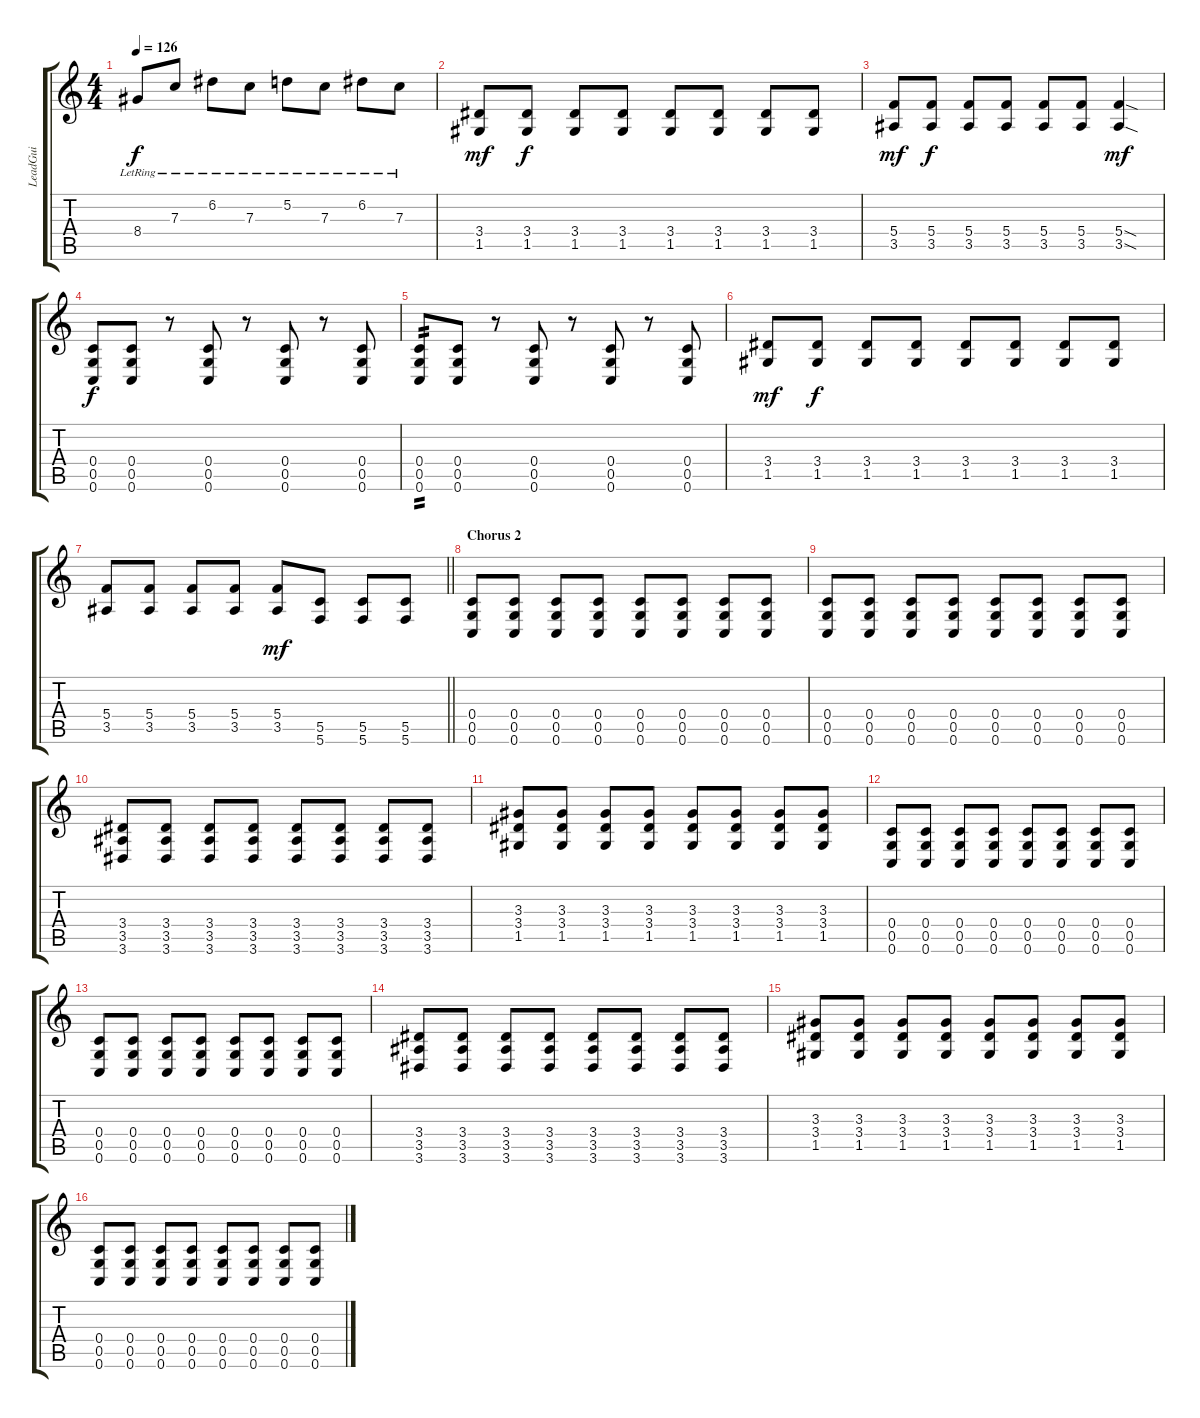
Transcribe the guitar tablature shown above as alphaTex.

\track ("LeadGui" "LeadGui") {instrument distortionguitar}
\staff {score tabs}
\tuning (D4 A3 F3 C3 G2 C2) {hide}
\ts (4 4)
\tempo 126
\clef g2
\ks c
8.4{lr}.8{dy f} 7.3{lr}.8 6.2{lr}.8 7.3{lr}.8 5.2{lr}.8 7.3{lr}.8 6.2{lr}.8 7.3{lr}.8 |
(3.4 1.5).8{dy mf volume 14 instrument distortionguitar} (3.4 1.5).8{dy f} (3.4 1.5).8 (3.4 1.5).8 (3.4 1.5).8 (3.4 1.5).8 (3.4 1.5).8 (3.4 1.5).8 |
(5.4 3.5).8{dy mf} (5.4 3.5).8{dy f} (5.4 3.5).8 (5.4 3.5).8 (5.4 3.5).8 (5.4 3.5).8 (5.4{sod} 3.5{sod}).4{dy mf} |
(0.4 0.5 0.6).8{dy f} (0.4 0.5 0.6).8 r.8 (0.4 0.5 0.6).8 r.8 (0.4 0.5 0.6).8 r.8 (0.4 0.5 0.6).8 |
(0.4 0.5 0.6).8{tp 2} (0.4 0.5 0.6).8 r.8 (0.4 0.5 0.6).8 r.8 (0.4 0.5 0.6).8 r.8 (0.4 0.5 0.6).8 |
(3.4 1.5).8{dy mf} (3.4 1.5).8{dy f} (3.4 1.5).8 (3.4 1.5).8 (3.4 1.5).8 (3.4 1.5).8 (3.4 1.5).8 (3.4 1.5).8 |
\barLineRight lightlight
(5.4 3.5).8 (5.4 3.5).8 (5.4 3.5).8 (5.4 3.5).8 (5.4 3.5).8{dy mf} (5.5 5.6).8 (5.5 5.6).8 (5.5 5.6).8 |
\section ("" "Chorus 2")
(0.4 0.5 0.6).8 (0.4 0.5 0.6).8 (0.4 0.5 0.6).8 (0.4 0.5 0.6).8 (0.4 0.5 0.6).8 (0.4 0.5 0.6).8 (0.4 0.5 0.6).8 (0.4 0.5 0.6).8 |
(0.4 0.5 0.6).8 (0.4 0.5 0.6).8 (0.4 0.5 0.6).8 (0.4 0.5 0.6).8 (0.4 0.5 0.6).8 (0.4 0.5 0.6).8 (0.4 0.5 0.6).8 (0.4 0.5 0.6).8 |
(3.4 3.5 3.6).8 (3.4 3.5 3.6).8 (3.4 3.5 3.6).8 (3.4 3.5 3.6).8 (3.4 3.5 3.6).8 (3.4 3.5 3.6).8 (3.4 3.5 3.6).8 (3.4 3.5 3.6).8 |
(3.3 3.4 1.5).8 (3.3 3.4 1.5).8 (3.3 3.4 1.5).8 (3.3 3.4 1.5).8 (3.3 3.4 1.5).8 (3.3 3.4 1.5).8 (3.3 3.4 1.5).8 (3.3 3.4 1.5).8 |
(0.4 0.5 0.6).8 (0.4 0.5 0.6).8 (0.4 0.5 0.6).8 (0.4 0.5 0.6).8 (0.4 0.5 0.6).8 (0.4 0.5 0.6).8 (0.4 0.5 0.6).8 (0.4 0.5 0.6).8 |
(0.4 0.5 0.6).8 (0.4 0.5 0.6).8 (0.4 0.5 0.6).8 (0.4 0.5 0.6).8 (0.4 0.5 0.6).8 (0.4 0.5 0.6).8 (0.4 0.5 0.6).8 (0.4 0.5 0.6).8 |
(3.4 3.5 3.6).8 (3.4 3.5 3.6).8 (3.4 3.5 3.6).8 (3.4 3.5 3.6).8 (3.4 3.5 3.6).8 (3.4 3.5 3.6).8 (3.4 3.5 3.6).8 (3.4 3.5 3.6).8 |
(3.3 3.4 1.5).8 (3.3 3.4 1.5).8 (3.3 3.4 1.5).8 (3.3 3.4 1.5).8 (3.3 3.4 1.5).8 (3.3 3.4 1.5).8 (3.3 3.4 1.5).8 (3.3 3.4 1.5).8 |
(0.4 0.5 0.6).8 (0.4 0.5 0.6).8 (0.4 0.5 0.6).8 (0.4 0.5 0.6).8 (0.4 0.5 0.6).8 (0.4 0.5 0.6).8 (0.4 0.5 0.6).8 (0.4 0.5 0.6).8
